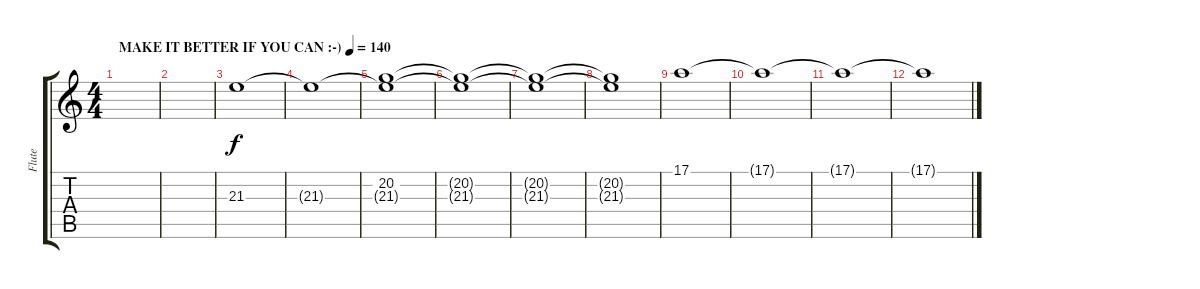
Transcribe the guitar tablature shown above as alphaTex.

\track ("Flute" "Flute") {instrument flute}
\staff {score tabs}
\tuning (E4 B3 G3 D3 A2 E2) {hide}
\ts (4 4)
\tempo (140 "MAKE IT BETTER IF YOU CAN :-)")
\clef g2
\ks c
|
|
21.3.1{volume 8 balance 8} |
21.3{t}.1 |
(20.2 21.3{t}).1 |
(20.2{t} 21.3{t}).1 |
(20.2{t} 21.3{t}).1 |
(20.2{t} 21.3{t}).1 |
17.1.1{volume 0} |
17.1{t}.1 |
17.1{t}.1 |
17.1{t}.1
